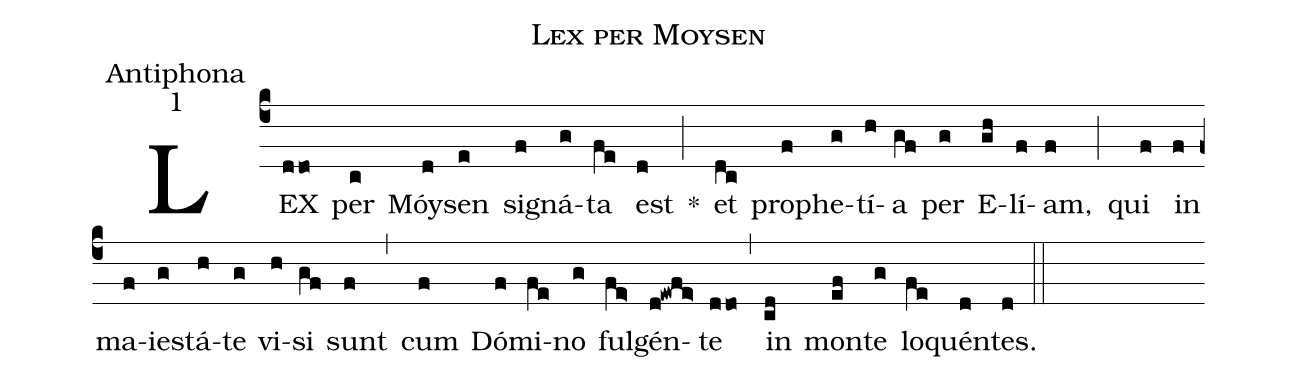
name:Lex per Moysen;
office-part:Antiphona;
mode:1;
%%
(c4)
LEX(ddo) per(c) Móy(d)sen(e) si(f)gná(g)ta(fe) est(d) *(;)
et(dc) pro(f)phe(g)tí(h)a(gf) per(g) E(gh)lí(f)am,(f) (;)
qui(f) in(f) ma(f)ies(g)tá(h)te(g) vi(h)si(gf) sunt(f) (,)
cum(f) Dó(f)mi(fe)no(g) ful(fe>)gén(d!ewfe>)te(ddo) (,)
in(cd) mon(ef)te(g) lo(fe)quén(d)tes.(d) (::)
